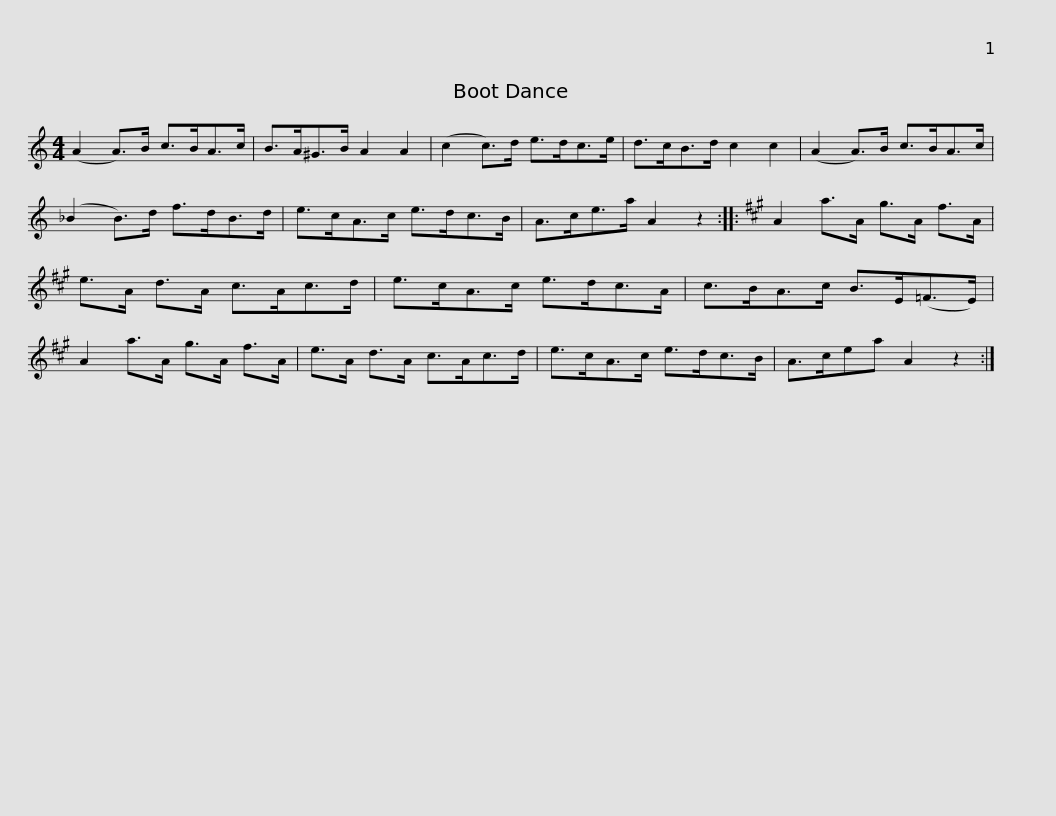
X:1
L:1/8
M:4/4
I:linebreak $
K:C
V:1 treble
V:1
 (A2 A>)B c>BA>c | B>A^G>B A2 A2 | (c2 c>)d e>dc>e | d>cB>d c2 c2 | (A2 A>)B c>BA>c |$ %5
 (_B2 B>)d f>dB>d | e>cA>c e>dc>B | A>ce>a A2 z2 ::[K:A] A2 a>A g>A f>A | e>A d>A c>Ac>d |$ %10
 e>cA>c e>dc>A | c>BA>c B>E(=F>E) | A2 a>A g>A f>A | e>A d>A c>Ac>d |$ e>cA>c e>dc>B | %15
 A>cea A2 z2 :| %16
